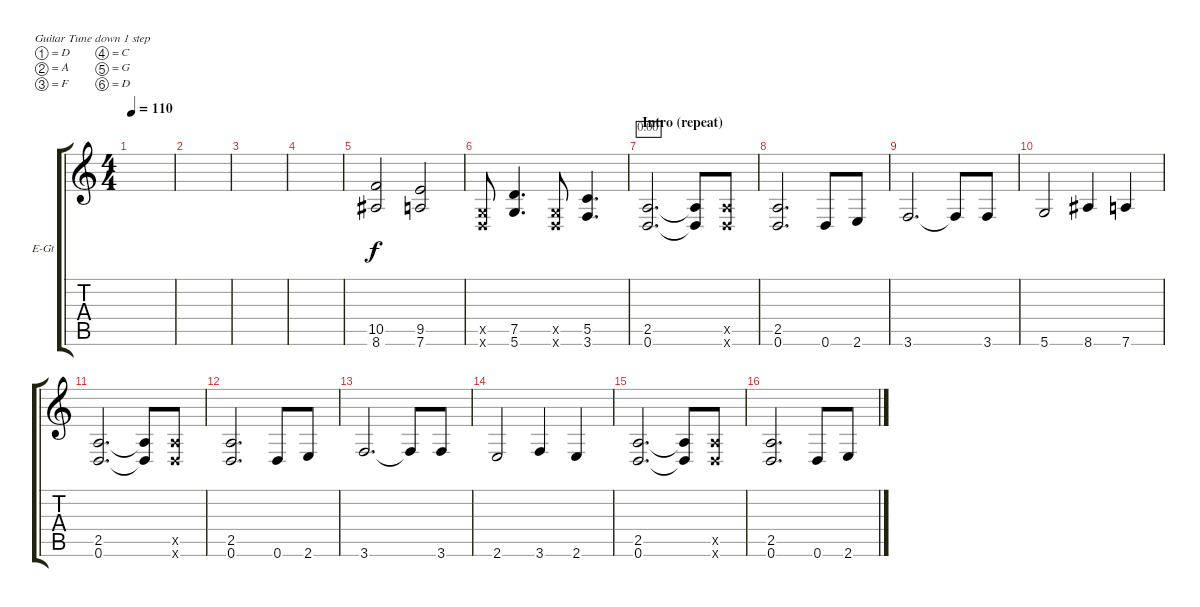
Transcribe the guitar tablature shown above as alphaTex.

\bracketExtendMode groupsimilarinstruments
\firstSystemTrackNameOrientation horizontal
\otherSystemsTrackNameOrientation horizontal
\track ("Guitar - Rhythm" "E-Gt") {instrument overdrivenguitar}
\staff {score tabs}
\tuning (D4 A3 F3 C3 G2 D2)
\ts (4 4)
\tempo 110
\clef g2
\ks c
|
|
|
|
(10.5 8.6).2 (7.6 9.5).2 |
(0.5{x} 0.6{x}).8 (5.6 7.5).4{d} (0.5{x} 0.6{x}).8 (5.5 3.6).4{d} |
\section ("" "Intro (repeat)")
(2.5 0.6).2{d timer} (2.5{t} 0.6{t}).8 (2.5{x} 0.6{x}).8 |
(2.5 0.6).2{d} 0.6.8 2.6.8 |
3.6.2{d} 3.6{t}.8 3.6.8 |
5.6.2 8.6.4 7.6.4 |
(2.5 0.6).2{d} (2.5{t} 0.6{t}).8 (2.5{x} 0.6{x}).8 |
(2.5 0.6).2{d} 0.6.8 2.6.8 |
3.6.2{d} 3.6{t}.8 3.6.8 |
2.6.2 3.6.4 2.6.4 |
(2.5 0.6).2{d} (2.5{t} 0.6{t}).8 (2.5{x} 0.6{x}).8 |
(2.5 0.6).2{d} 0.6.8 2.6.8
